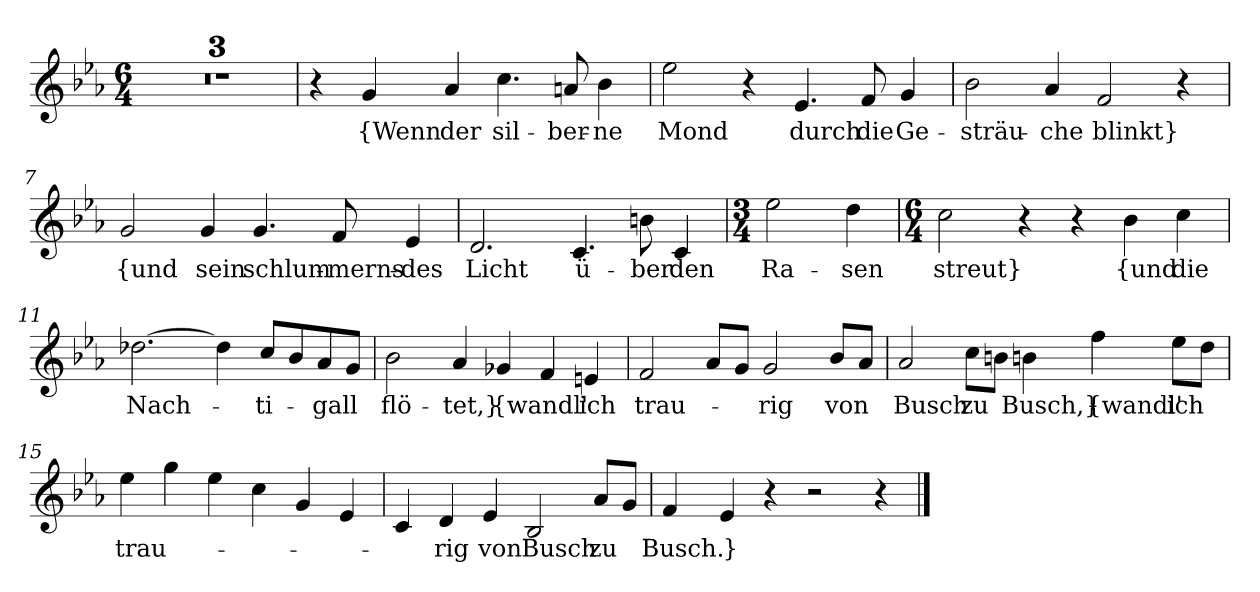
**kern	**text
*part1	*part1
*staff1	*staff1
*clefG2	*
*k[b-e-a-]	*
*M6/4	*
=1	=1
1.r	.
=2	=2
1.r	.
=3	=3
1.r	.
=4	=4
4r	.
4g	{Wenn
4a-	der
4.cc	sil-
8an	-ber-
4b-	-ne
=5	=5
2ee-	Mond
4r	.
4.e-	durch
8f	die
4g	Ge-
=6	=6
2b-	-sträu-
4a-	-che
2f	blinkt}
4r	.
=7	=7
2g	{und
4g	sein
4.g	schlum-
8f	-merns-
4e-	-des
=8	=8
2.d	Licht
4.c	ü-
8bn	-ber
4c	den
=9	=9
*M3/4	*
2ee-	Ra-
4dd	-sen
=10	=10
*M6/4	*
2cc	streut}
4r	.
4r	.
4b-	{und
4cc	die
=11	=11
[2.dd-X	Nach-
4dd-]	.
8cc/L	-ti-
8b-/	.
8a-/	-gall
8g/J	.
=12	=12
2b-	flö-
4a-	-tet,}
4g-X	{wandl'
4f	.
4en	ich
=13	=13
2f	trau-
8a-/L	.
8g/J	.
2g	-rig
8b-/L	von
8a-/J	.
=14	=14
2a-	Busch
8cc\L	zu
8bn\J	.
4bn	Busch,}
4ff	{wandl'
8ee-\L	ich
8dd\J	.
=15	=15
4ee-	trau-
4gg	.
4ee-	.
4cc	.
4g	.
4e-	.
=16	=16
4c	.
4d	-rig
4e-	von
2B-	Busch
8a-/L	zu
8g/J	.
=17	=17
4f	Busch.
4e-	}
4r	.
2r	.
4r	.
==	==
*-	*-
